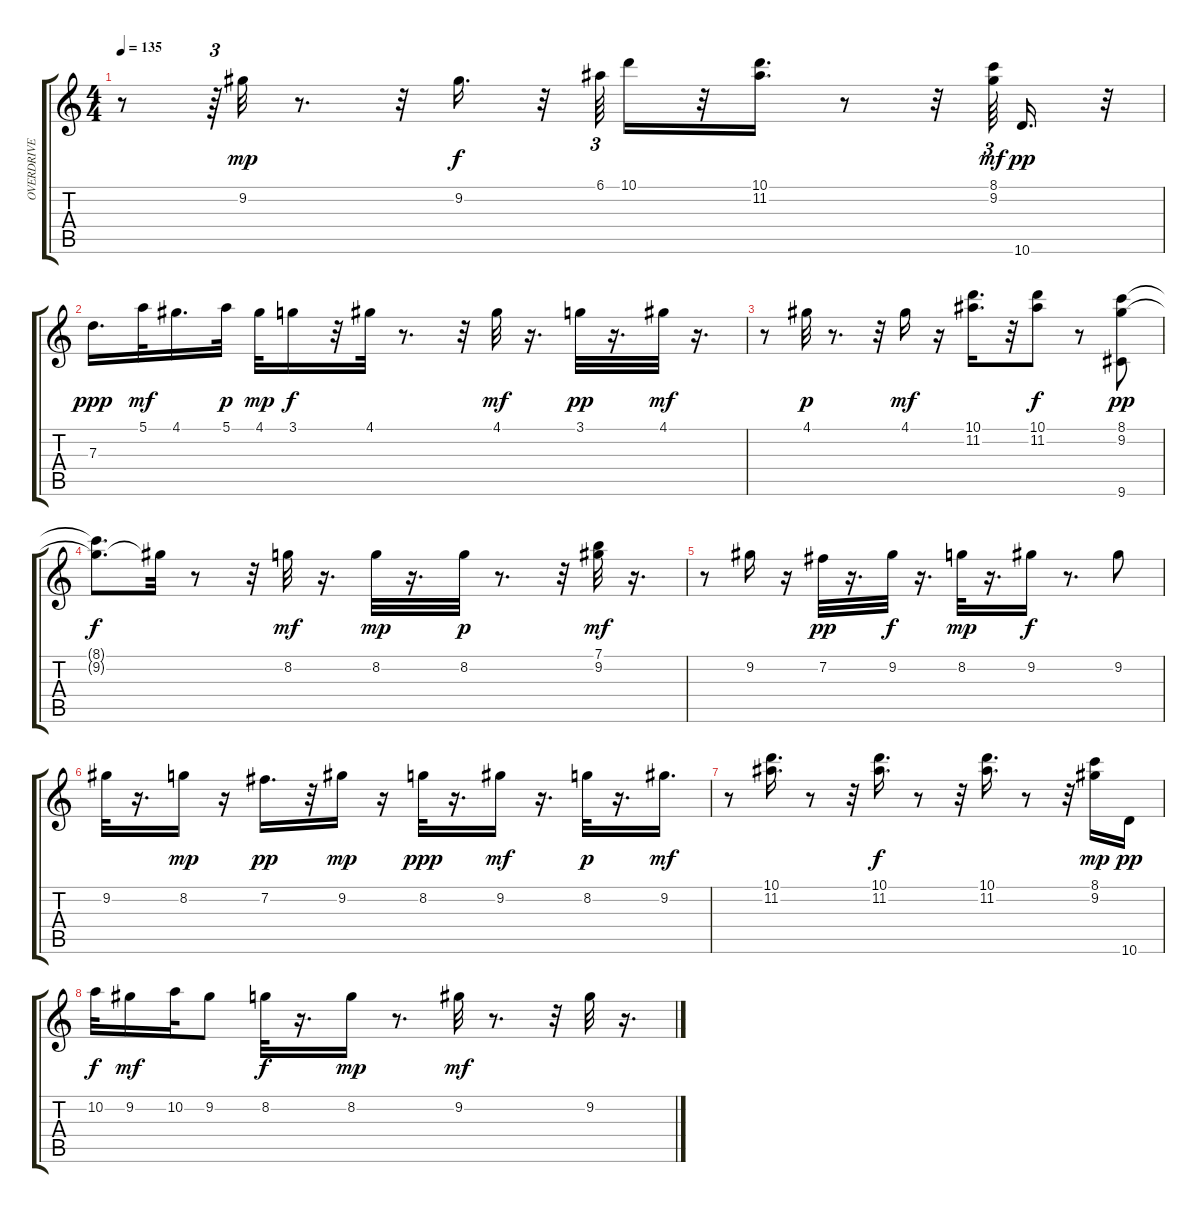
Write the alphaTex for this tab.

\track ("OVERDRIVE" "OVERDRIVE") {instrument overdrivenguitar}
\staff {score tabs}
\tuning (E4 B3 G3 D3 A2 E2) {hide}
\ts (4 4)
\tempo 135
\clef g2
\ks c
r.8{dy mp} r.64{tu (3 2)} 9.2.32 r.8{d} r.32 9.2.16{d dy f} r.32 6.1.64{tu (3 2)} 10.1.16 r.32 (10.1 11.2).16{d} r.8 r.32 (8.1 9.2).64{tu (3 2) dy mf} 10.6.16{d dy pp} r.32 |
7.3.16{d dy ppp} 5.1.32{dy mf} 4.1.16{d} 5.1.32{dy p} 4.1.32{dy mp} 3.1.16{dy f} r.32 4.1.32 r.8{d} r.32 4.1.32{dy mf} r.16{d} 3.1.32{dy pp} r.16{d} 4.1.32{dy mf} r.16{d} |
r.8 4.1.32{dy p} r.8{d} r.32 4.1.16{dy mf} r.16 (10.1 11.2).16{d} r.32 (10.1 11.2).8{dy f} r.8 (8.1 9.2 9.6).8{dy pp} |
(8.1{t} 9.2{t}).8{d dy f} 9.2{t}.32 r.8 r.32 8.2.32{dy mf} r.16{d} 8.2.32{dy mp} r.16{d} 8.2.32{dy p} r.8{d} r.32 (7.1 9.2).32{dy mf} r.16{d} |
r.8 9.2.16 r.16 7.2.32{dy pp} r.16{d} 9.2.32{dy f} r.16{d} 8.2.32{dy mp} r.16{d} 9.2.16{dy f} r.8{d} 9.2.8 |
9.2.32 r.16{d} 8.2.16{dy mp} r.16 7.2.16{d dy pp} r.32 9.2.16{dy mp} r.16 8.2.32{dy ppp} r.16{d} 9.2.16{dy mf} r.16{d} 8.2.32{dy p} r.16{d} 9.2.16{d dy mf} |
r.8 (10.1 11.2).16{d} r.8 r.32 (10.1 11.2).16{d dy f} r.8 r.32 (10.1 11.2).16{d} r.8 r.32 (8.1 9.2).16{dy mp} 10.6.16{dy pp} |
10.2.32{dy f} 9.2.16{dy mf} 10.2.32 9.2.8 8.2.32{dy f} r.16{d} 8.2.16{dy mp} r.8{d} 9.2.32{dy mf} r.8{d} r.32 9.2.32 r.16{d}
